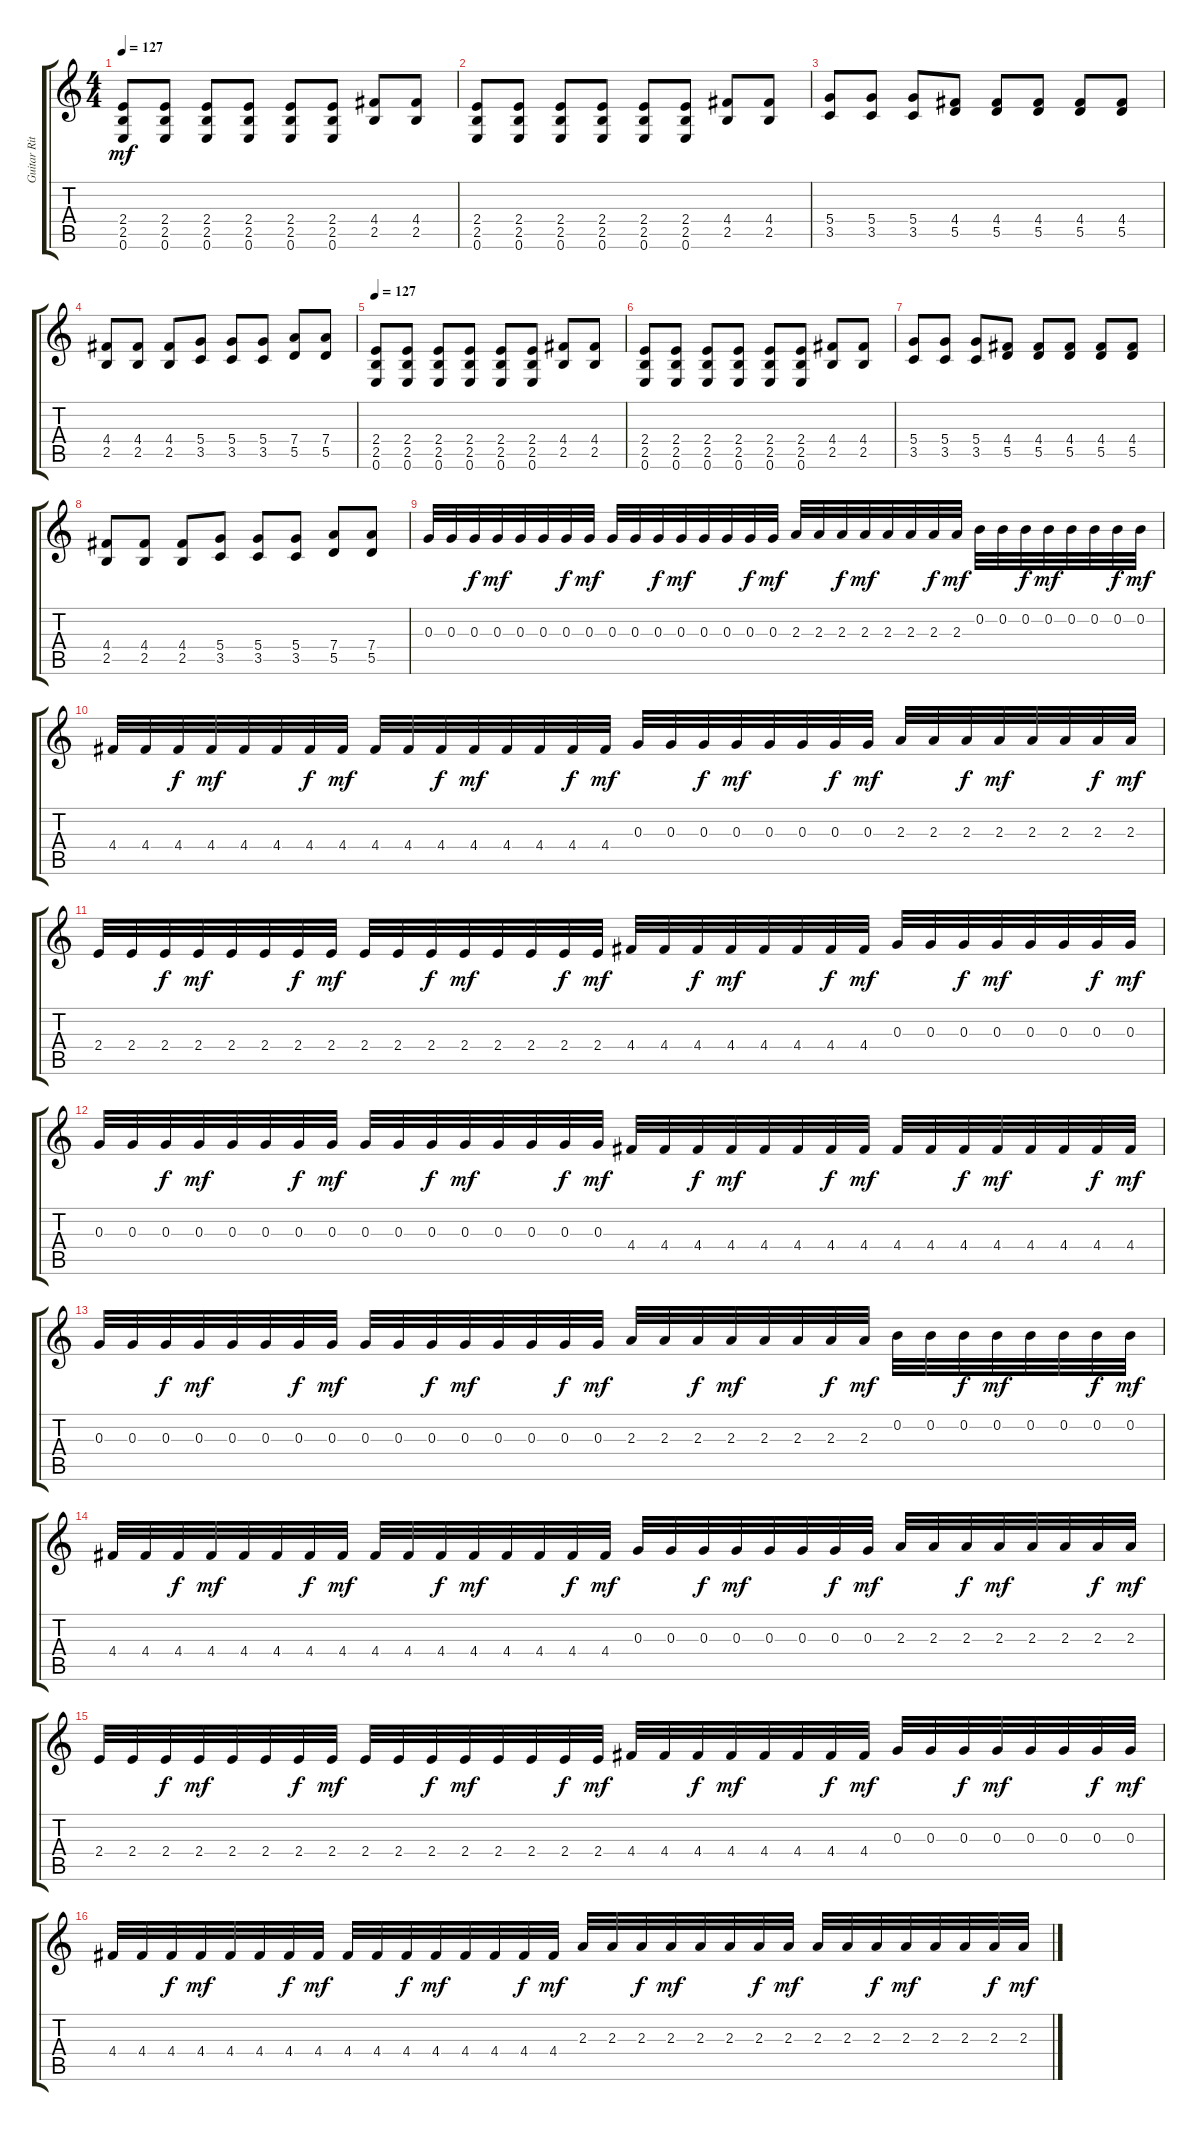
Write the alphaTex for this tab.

\track ("Guitar Rithym" "Guitar Rit") {instrument distortionguitar}
\staff {score tabs}
\tuning (E4 B3 G3 D3 A2 E2) {hide}
\ts (4 4)
\tempo 127
\clef g2
\ks c
(2.4 2.5 0.6).8{dy mf} (2.4 2.5 0.6).8 (2.4 2.5 0.6).8 (2.4 2.5 0.6).8 (2.4 2.5 0.6).8 (2.4 2.5 0.6).8 (4.4 2.5).8 (4.4 2.5).8 |
(2.4 2.5 0.6).8 (2.4 2.5 0.6).8 (2.4 2.5 0.6).8 (2.4 2.5 0.6).8 (2.4 2.5 0.6).8 (2.4 2.5 0.6).8 (4.4 2.5).8 (4.4 2.5).8 |
(5.4 3.5).8 (5.4 3.5).8 (5.4 3.5).8 (4.4 5.5).8 (4.4 5.5).8 (4.4 5.5).8 (4.4 5.5).8 (4.4 5.5).8 |
(4.4 2.5).8 (4.4 2.5).8 (4.4 2.5).8 (5.4 3.5).8 (5.4 3.5).8 (5.4 3.5).8 (7.4 5.5).8 (7.4 5.5).8 |
\tempo 127
(2.4 2.5 0.6).8 (2.4 2.5 0.6).8 (2.4 2.5 0.6).8 (2.4 2.5 0.6).8 (2.4 2.5 0.6).8 (2.4 2.5 0.6).8 (4.4 2.5).8 (4.4 2.5).8 |
(2.4 2.5 0.6).8 (2.4 2.5 0.6).8 (2.4 2.5 0.6).8 (2.4 2.5 0.6).8 (2.4 2.5 0.6).8 (2.4 2.5 0.6).8 (4.4 2.5).8 (4.4 2.5).8 |
(5.4 3.5).8 (5.4 3.5).8 (5.4 3.5).8 (4.4 5.5).8 (4.4 5.5).8 (4.4 5.5).8 (4.4 5.5).8 (4.4 5.5).8 |
(4.4 2.5).8 (4.4 2.5).8 (4.4 2.5).8 (5.4 3.5).8 (5.4 3.5).8 (5.4 3.5).8 (7.4 5.5).8 (7.4 5.5).8 |
0.3.32 0.3.32 0.3.32{dy f} 0.3.32{dy mf} 0.3.32 0.3.32 0.3.32{dy f} 0.3.32{dy mf} 0.3.32 0.3.32 0.3.32{dy f} 0.3.32{dy mf} 0.3.32 0.3.32 0.3.32{dy f} 0.3.32{dy mf} 2.3.32 2.3.32 2.3.32{dy f} 2.3.32{dy mf} 2.3.32 2.3.32 2.3.32{dy f} 2.3.32{dy mf} 0.2.32 0.2.32 0.2.32{dy f} 0.2.32{dy mf} 0.2.32 0.2.32 0.2.32{dy f} 0.2.32{dy mf} |
4.4.32 4.4.32 4.4.32{dy f} 4.4.32{dy mf} 4.4.32 4.4.32 4.4.32{dy f} 4.4.32{dy mf} 4.4.32 4.4.32 4.4.32{dy f} 4.4.32{dy mf} 4.4.32 4.4.32 4.4.32{dy f} 4.4.32{dy mf} 0.3.32 0.3.32 0.3.32{dy f} 0.3.32{dy mf} 0.3.32 0.3.32 0.3.32{dy f} 0.3.32{dy mf} 2.3.32 2.3.32 2.3.32{dy f} 2.3.32{dy mf} 2.3.32 2.3.32 2.3.32{dy f} 2.3.32{dy mf} |
2.4.32 2.4.32 2.4.32{dy f} 2.4.32{dy mf} 2.4.32 2.4.32 2.4.32{dy f} 2.4.32{dy mf} 2.4.32 2.4.32 2.4.32{dy f} 2.4.32{dy mf} 2.4.32 2.4.32 2.4.32{dy f} 2.4.32{dy mf} 4.4.32 4.4.32 4.4.32{dy f} 4.4.32{dy mf} 4.4.32 4.4.32 4.4.32{dy f} 4.4.32{dy mf} 0.3.32 0.3.32 0.3.32{dy f} 0.3.32{dy mf} 0.3.32 0.3.32 0.3.32{dy f} 0.3.32{dy mf} |
0.3.32 0.3.32 0.3.32{dy f} 0.3.32{dy mf} 0.3.32 0.3.32 0.3.32{dy f} 0.3.32{dy mf} 0.3.32 0.3.32 0.3.32{dy f} 0.3.32{dy mf} 0.3.32 0.3.32 0.3.32{dy f} 0.3.32{dy mf} 4.4.32 4.4.32 4.4.32{dy f} 4.4.32{dy mf} 4.4.32 4.4.32 4.4.32{dy f} 4.4.32{dy mf} 4.4.32 4.4.32 4.4.32{dy f} 4.4.32{dy mf} 4.4.32 4.4.32 4.4.32{dy f} 4.4.32{dy mf} |
0.3.32 0.3.32 0.3.32{dy f} 0.3.32{dy mf} 0.3.32 0.3.32 0.3.32{dy f} 0.3.32{dy mf} 0.3.32 0.3.32 0.3.32{dy f} 0.3.32{dy mf} 0.3.32 0.3.32 0.3.32{dy f} 0.3.32{dy mf} 2.3.32 2.3.32 2.3.32{dy f} 2.3.32{dy mf} 2.3.32 2.3.32 2.3.32{dy f} 2.3.32{dy mf} 0.2.32 0.2.32 0.2.32{dy f} 0.2.32{dy mf} 0.2.32 0.2.32 0.2.32{dy f} 0.2.32{dy mf} |
4.4.32 4.4.32 4.4.32{dy f} 4.4.32{dy mf} 4.4.32 4.4.32 4.4.32{dy f} 4.4.32{dy mf} 4.4.32 4.4.32 4.4.32{dy f} 4.4.32{dy mf} 4.4.32 4.4.32 4.4.32{dy f} 4.4.32{dy mf} 0.3.32 0.3.32 0.3.32{dy f} 0.3.32{dy mf} 0.3.32 0.3.32 0.3.32{dy f} 0.3.32{dy mf} 2.3.32 2.3.32 2.3.32{dy f} 2.3.32{dy mf} 2.3.32 2.3.32 2.3.32{dy f} 2.3.32{dy mf} |
2.4.32 2.4.32 2.4.32{dy f} 2.4.32{dy mf} 2.4.32 2.4.32 2.4.32{dy f} 2.4.32{dy mf} 2.4.32 2.4.32 2.4.32{dy f} 2.4.32{dy mf} 2.4.32 2.4.32 2.4.32{dy f} 2.4.32{dy mf} 4.4.32 4.4.32 4.4.32{dy f} 4.4.32{dy mf} 4.4.32 4.4.32 4.4.32{dy f} 4.4.32{dy mf} 0.3.32 0.3.32 0.3.32{dy f} 0.3.32{dy mf} 0.3.32 0.3.32 0.3.32{dy f} 0.3.32{dy mf} |
4.4.32 4.4.32 4.4.32{dy f} 4.4.32{dy mf} 4.4.32 4.4.32 4.4.32{dy f} 4.4.32{dy mf} 4.4.32 4.4.32 4.4.32{dy f} 4.4.32{dy mf} 4.4.32 4.4.32 4.4.32{dy f} 4.4.32{dy mf} 2.3.32 2.3.32 2.3.32{dy f} 2.3.32{dy mf} 2.3.32 2.3.32 2.3.32{dy f} 2.3.32{dy mf} 2.3.32 2.3.32 2.3.32{dy f} 2.3.32{dy mf} 2.3.32 2.3.32 2.3.32{dy f} 2.3.32{dy mf}
